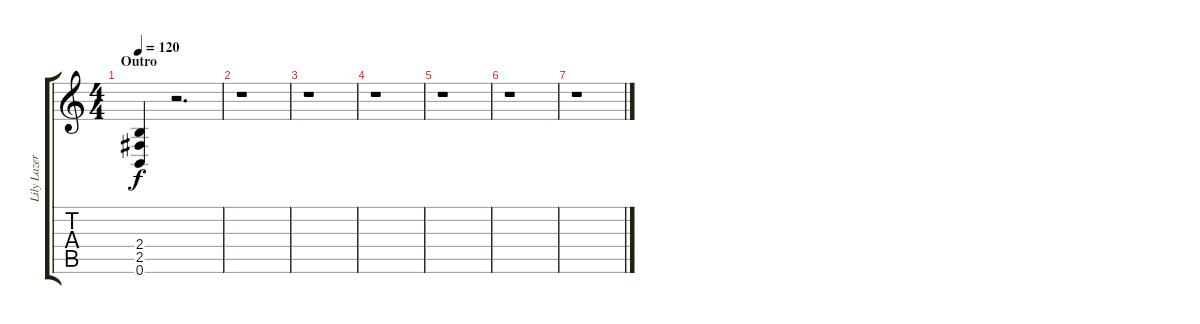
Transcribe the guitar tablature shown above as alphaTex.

\track ("Lily Lazer (Guitar)" "Lily Lazer") {instrument distortionguitar}
\staff {score tabs}
\tuning (B3 Gb3 D3 A2 E2 B1) {hide}
\ts (4 4)
\section ("" "Outro")
\tempo 120
\clef g2
\ks c
(2.4 2.5 0.6).4{dy f} r.2{d} |
r.1 |
r.1 |
r.1 |
r.1 |
r.1 |
r.1
